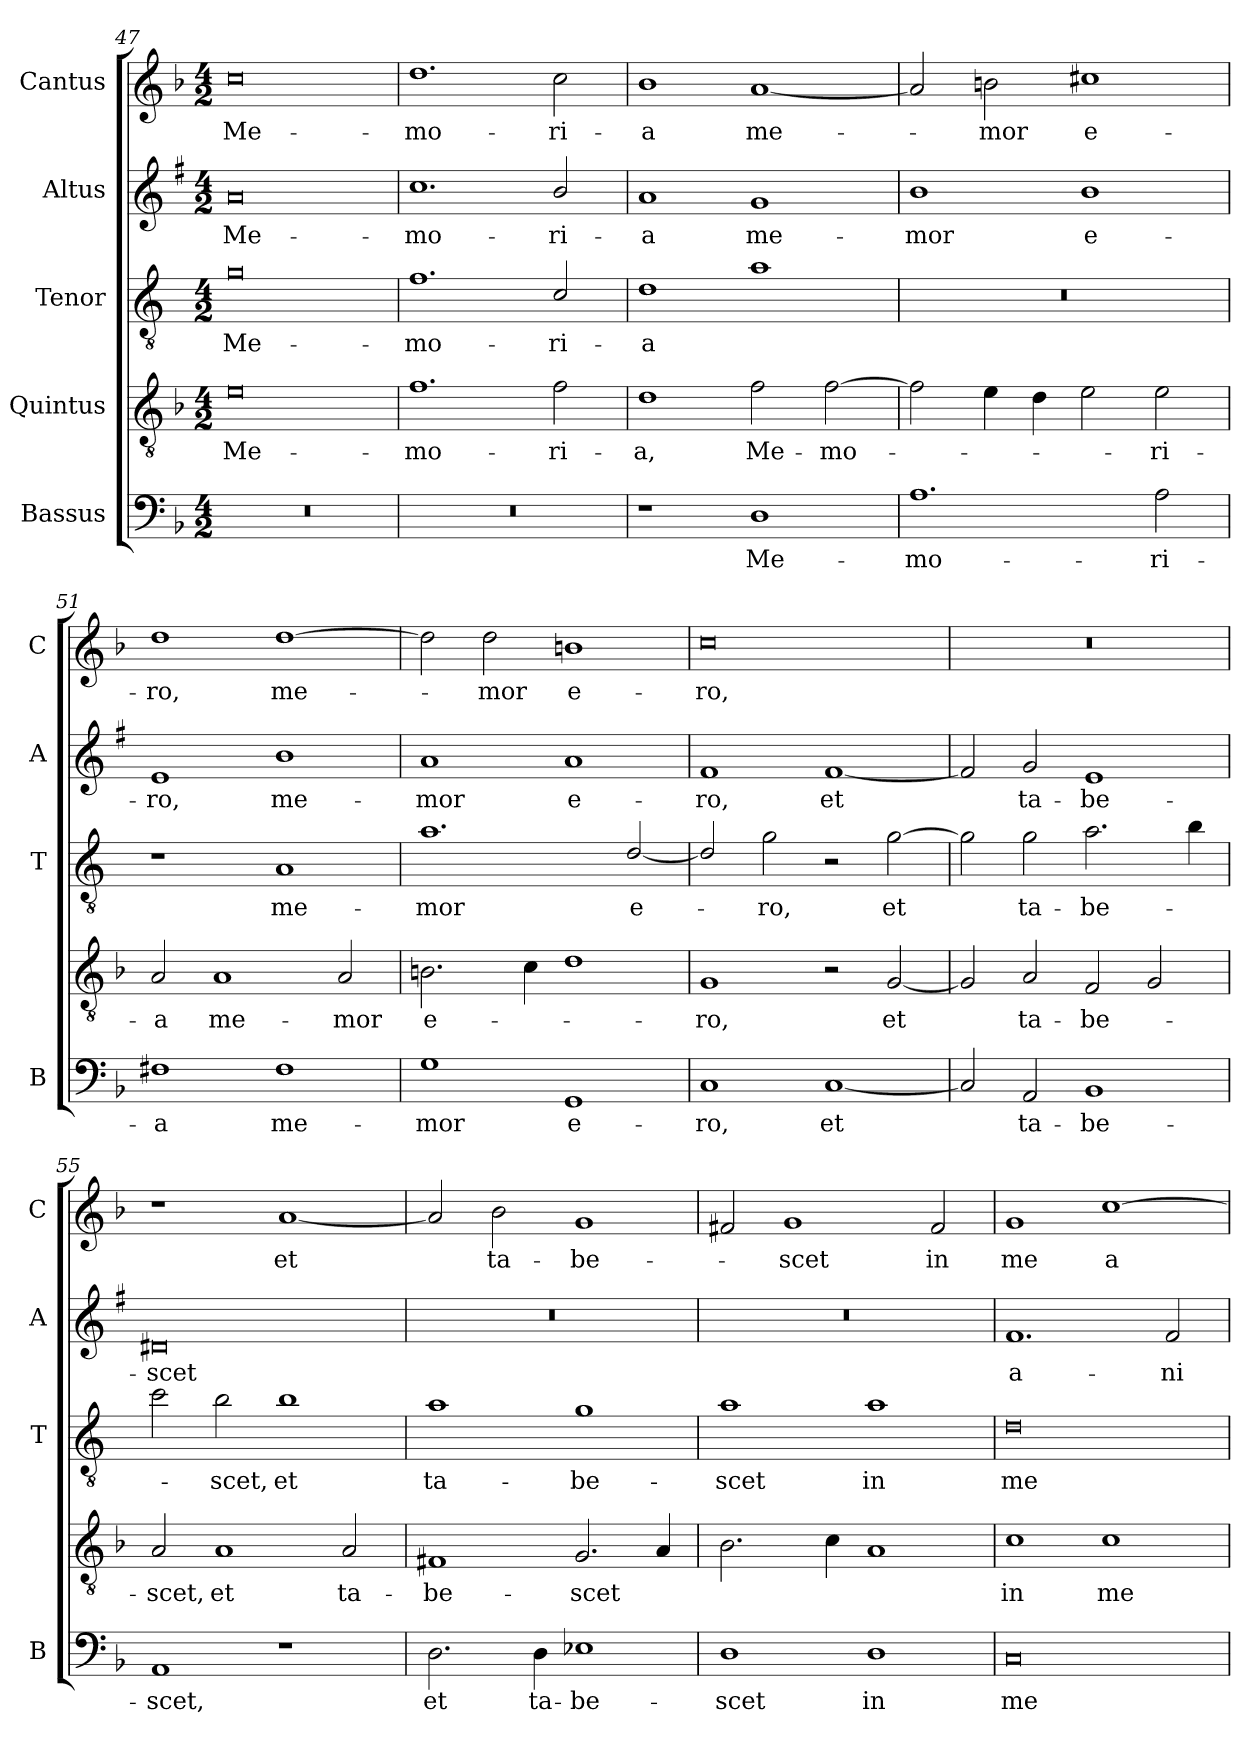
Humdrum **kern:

**kern	**text	**kern	**text	**kern	**text	**kern	**text	**kern	**text
*part5	*part5	*part4	*part4	*part3	*part3	*part2	*part2	*part1	*part1
*staff5	*staff5	*staff4	*staff4	*staff3	*staff3	*staff2	*staff2	*staff1	*staff1
*I"Bassus	*	*I"Quintus	*	*I"Tenor	*	*I"Altus	*	*I"Cantus	*
*I'B	*	*	*	*I'T	*	*I'A	*	*I'C	*
*clefF4	*	*clefGv2	*	*clefGv2	*	*clefG2	*	*clefG2	*
*	*	*	*	*ITrd4c7	*	*ITrd1c2	*	*	*
*k[b-]	*	*k[b-]	*	*k[b-]	*	*k[b-]	*	*k[b-]	*
*F:	*	*F:	*	*F:	*	*F:	*	*F:	*
*M4/2	*	*M4/2	*	*M4/2	*	*M4/2	*	*M4/2	*
=47	=47	=47	=47	=47	=47	=47	=47	=47	=47
!	!	!	!LO:LY:b	!	!LO:LY:b	!	!LO:LY:b	!	!LO:LY:b
0r	.	0e	Me-	0c	Me-	0g	Me-	0cc	Me-
!!LO:LB:g=z
=48	=48	=48	=48	=48	=48	=48	=48	=48	=48
!	!	!	!LO:LY:b	!	!LO:LY:b	!	!LO:LY:b	!	!LO:LY:b
0r	.	1.f	-mo-	1.B-	-mo-	1.b-	-mo-	1.dd	-mo-
!	!	!	!LO:LY:b	!	!LO:LY:b	!	!LO:LY:b	!	!LO:LY:b
.	.	2f\	-ri-	2F/	-ri-	2a/	-ri-	2cc\	-ri-
=49	=49	=49	=49	=49	=49	=49	=49	=49	=49
!	!	!	!LO:LY:b	!	!LO:LY:b	!	!LO:LY:b	!	!LO:LY:b
1r	.	1d	-a,	1G	-a	1g	-a	1b-	-a
!	!LO:LY:b	!	!LO:LY:b	!	!	!	!LO:LY:b	!	!LO:LY:b
1D	Me-	2f\	Me-	1d	.	1f	me-	[1a	me-
!	!	!	!LO:LY:b	!	!	!	!	!	!
.	.	[2f\	-mo-	.	.	.	.	.	.
=50	=50	=50	=50	=50	=50	=50	=50	=50	=50
!	!LO:LY:b	!	!	!	!	!	!LO:LY:b	!	!
1.A	-mo-	2f\]	.	0r	.	1a	-mor	2a/]	.
!	!	!	!	!	!	!	!	!	!LO:LY:b
.	.	4e\	.	.	.	.	.	2bn\	-mor
.	.	4d\	.	.	.	.	.	.	.
!	!	!	!	!	!	!	!LO:LY:b	!	!LO:LY:b
.	.	2e\	.	.	.	1a	e-	1cc#X	e-
!	!LO:LY:b	!	!LO:LY:b	!	!	!	!	!	!
2A\	-ri-	2e\	-ri-	.	.	.	.	.	.
=51	=51	=51	=51	=51	=51	=51	=51	=51	=51
!	!LO:LY:b	!	!LO:LY:b	!	!	!	!LO:LY:b	!	!LO:LY:b
1F#X	-a	2A/	-a	1r	.	1d	-ro,	1dd	-ro,
!	!	!	!LO:LY:b	!	!	!	!	!	!
.	.	1A	me-	.	.	.	.	.	.
!	!LO:LY:b	!	!	!	!LO:LY:b	!	!LO:LY:b	!	!LO:LY:b
1F#	me-	.	.	1D	me-	1a	me-	[1dd	me-
!	!	!	!LO:LY:b	!	!	!	!	!	!
.	.	2A/	-mor	.	.	.	.	.	.
=52	=52	=52	=52	=52	=52	=52	=52	=52	=52
!	!LO:LY:b	!	!LO:LY:b	!	!LO:LY:b	!	!LO:LY:b	!	!
1G	-mor	2.Bn\	e-	1.d	-mor	1g	-mor	2dd\]	.
!	!	!	!	!	!	!	!	!	!LO:LY:b
.	.	.	.	.	.	.	.	2dd\	-mor
.	.	4c\	.	.	.	.	.	.	.
!	!LO:LY:b	!	!	!	!	!	!LO:LY:b	!	!LO:LY:b
1GG	e-	1d	.	.	.	1g	e-	1bn	e-
!	!	!	!	!	!LO:LY:b	!	!	!	!
.	.	.	.	[2G/	e-	.	.	.	.
=53	=53	=53	=53	=53	=53	=53	=53	=53	=53
!	!LO:LY:b	!	!LO:LY:b	!	!	!	!LO:LY:b	!	!LO:LY:b
1C	-ro,	1G	-ro,	2G/]	.	1e	-ro,	0cc	-ro,
!	!	!	!	!	!LO:LY:b	!	!	!	!
.	.	.	.	2c\	-ro,	.	.	.	.
!	!LO:LY:b	!	!	!	!	!	!LO:LY:b	!	!
[1C	et	2r	.	2r	.	[1e	et	.	.
!	!	!	!LO:LY:b	!	!LO:LY:b	!	!	!	!
.	.	[2G/	et	[2c\	et	.	.	.	.
=54	=54	=54	=54	=54	=54	=54	=54	=54	=54
2C/]	.	2G/]	.	2c\]	.	2e/]	.	0r	.
!	!LO:LY:b	!	!LO:LY:b	!	!LO:LY:b	!	!LO:LY:b	!	!
2AA/	ta-	2A/	ta-	2c\	ta-	2f/	ta-	.	.
!	!LO:LY:b	!	!LO:LY:b	!	!LO:LY:b	!	!LO:LY:b	!	!
1BB-	-be-	2F/	-be-	2.d\	-be-	1d	-be-	.	.
.	.	2G/	.	.	.	.	.	.	.
.	.	.	.	4e\	.	.	.	.	.
!!LO:PB:g=z
=55	=55	=55	=55	=55	=55	=55	=55	=55	=55
!	!LO:LY:b	!	!LO:LY:b	!	!	!	!LO:LY:b	!	!
1AA	-scet,	2A/	-scet,	2f\	.	0c#X	-scet	1r	.
!	!	!	!LO:LY:b	!	!LO:LY:b	!	!	!	!
.	.	1A	et	2e\	-scet,	.	.	.	.
!	!	!	!	!	!LO:LY:b	!	!	!	!LO:LY:b
1r	.	.	.	1e	et	.	.	[1a	et
!	!	!	!LO:LY:b	!	!	!	!	!	!
.	.	2A/	ta-	.	.	.	.	.	.
=56	=56	=56	=56	=56	=56	=56	=56	=56	=56
!	!LO:LY:b	!	!LO:LY:b	!	!LO:LY:b	!	!	!	!
2.D\	et	1F#X	-be-	1d	ta-	0r	.	2a/]	.
!	!	!	!	!	!	!	!	!	!LO:LY:b
.	.	.	.	.	.	.	.	2b-\	ta-
!	!LO:LY:b	!	!	!	!	!	!	!	!
4D\	ta-	.	.	.	.	.	.	.	.
!	!LO:LY:b	!	!LO:LY:b	!	!LO:LY:b	!	!	!	!LO:LY:b
1E-X	-be-	2.G/	-scet	1c	-be-	.	.	1g	-be-
.	.	4A/	.	.	.	.	.	.	.
=57	=57	=57	=57	=57	=57	=57	=57	=57	=57
!	!LO:LY:b	!	!	!	!LO:LY:b	!	!	!	!
1D	-scet	2.B-\	.	1d	-scet	0r	.	2f#X/	.
!	!	!	!	!	!	!	!	!	!LO:LY:b
.	.	.	.	.	.	.	.	1g	-scet
.	.	4c\	.	.	.	.	.	.	.
!	!LO:LY:b	!	!	!	!LO:LY:b	!	!	!	!
1D	in	1A	.	1d	in	.	.	.	.
!	!	!	!	!	!	!	!	!	!LO:LY:b
.	.	.	.	.	.	.	.	2f#/	in
=58	=58	=58	=58	=58	=58	=58	=58	=58	=58
!	!LO:LY:b	!	!LO:LY:b	!	!LO:LY:b	!	!LO:LY:b	!	!LO:LY:b
0C	me	1c	in	0G	me	1.e	a-	1g	me
!	!	!	!LO:LY:b	!	!	!	!	!	!LO:LY:b
.	.	1c	me	.	.	.	.	[1cc	a-
!	!	!	!	!	!	!	!LO:LY:b	!	!
.	.	.	.	.	.	2e/	-ni-	.	.
=	=	=	=	=	=	=	=	=	=
*-	*-	*-	*-	*-	*-	*-	*-	*-	*-
